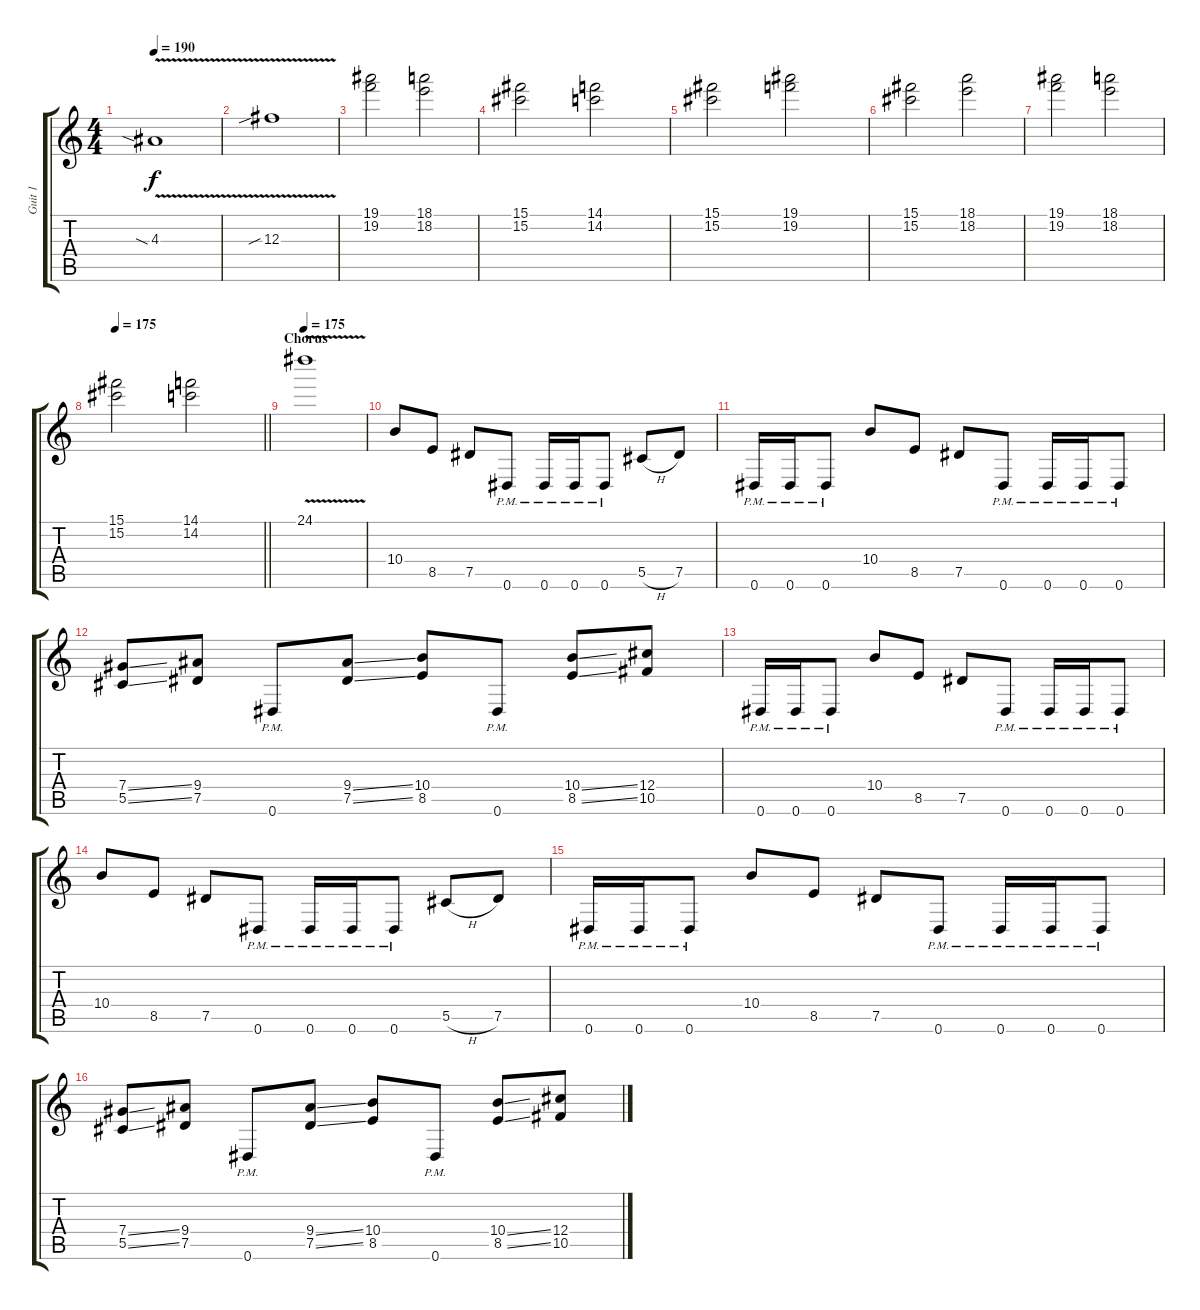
\track ("Guit 1" "Guit 1") {instrument distortionguitar}
\staff {score tabs}
\tuning (Eb4 Bb3 Gb3 Db3 Ab2 Eb2) {hide}
\ts (4 4)
\tempo 190
\clef g2
\ks c
4.3{v sia}.1{dy f} |
12.3{v sib}.1 |
(19.1 19.2).2 (18.1 18.2).2 |
(15.1 15.2).2 (14.1 14.2).2 |
(15.1 15.2).2 (19.1 19.2).2 |
(15.1 15.2).2 (18.1 18.2).2 |
(19.1 19.2).2 (18.1 18.2).2 |
\tempo 175
\barLineRight lightlight
(15.1 15.2).2 (14.1 14.2).2 |
\section ("" "Chorus")
\tempo 175
24.1{v}.1 |
10.4.8 8.5.8 7.5.8 0.6{pm}.8 0.6{pm}.16 0.6{pm}.16 0.6{pm}.8 5.5{h}.8 7.5.8 |
0.6{pm}.16 0.6{pm}.16 0.6{pm}.8 10.4.8 8.5.8 7.5.8 0.6{pm}.8 0.6{pm}.16 0.6{pm}.16 0.6{pm}.8 |
(7.4{ss} 5.5{ss}).8 (9.4 7.5).8 0.6{pm}.8 (9.4{ss} 7.5{ss}).8 (10.4 8.5).8 0.6{pm}.8 (10.4{ss} 8.5{ss}).8 (12.4 10.5).8 |
0.6{pm}.16 0.6{pm}.16 0.6{pm}.8 10.4.8 8.5.8 7.5.8 0.6{pm}.8 0.6{pm}.16 0.6{pm}.16 0.6{pm}.8 |
10.4.8 8.5.8 7.5.8 0.6{pm}.8 0.6{pm}.16 0.6{pm}.16 0.6{pm}.8 5.5{h}.8 7.5.8 |
0.6{pm}.16 0.6{pm}.16 0.6{pm}.8 10.4.8 8.5.8 7.5.8 0.6{pm}.8 0.6{pm}.16 0.6{pm}.16 0.6{pm}.8 |
(7.4{ss} 5.5{ss}).8 (9.4 7.5).8 0.6{pm}.8 (9.4{ss} 7.5{ss}).8 (10.4 8.5).8 0.6{pm}.8 (10.4{ss} 8.5{ss}).8 (12.4 10.5).8
